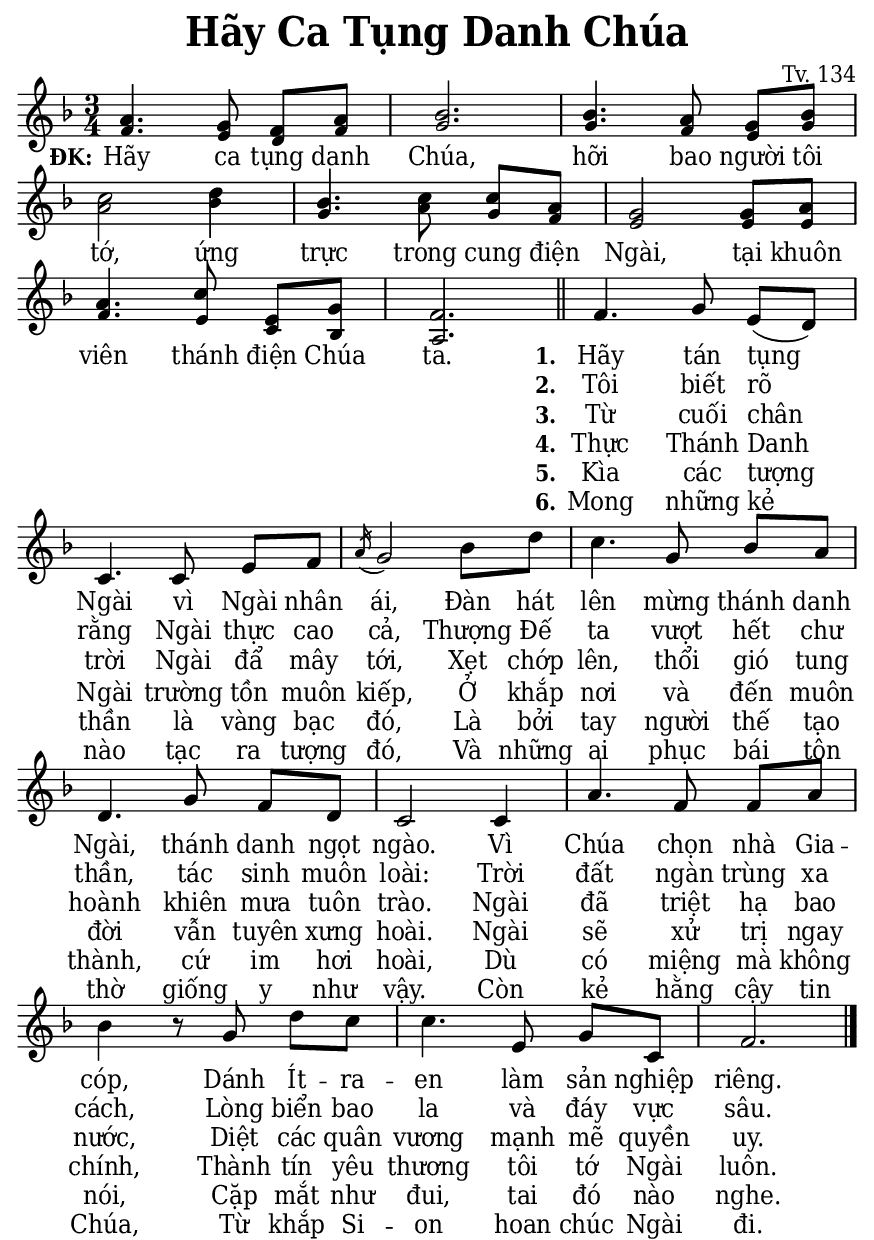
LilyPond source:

% Cài đặt chung\
\version "2.22.1"
\include "english.ly"

\header {
  title = \markup { \fontsize #1 "Hãy Ca Tụng Danh Chúa" }
  composer = "Tv. 134"
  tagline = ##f
}

% Nhạc phiên khúc
nhacPhienKhucSop = \relative c'' {
  a4. g8 f a |
  bf2. |
  bf4. a8 g bf |
  c2 d4 |
  bf4. c8 c a |
  g2 g8 a |
  a4. c8 e, g |
  f2. \bar "||"
  
  f4. g8 e (d) |
  c4. c8 e f |
  \slashedGrace { a16 ( } g2) bf8 d |
  c4. g8 bf a |
  d,4. g8 f d |
  c2 c4 |
  a'4. f8 f a |
  bf4 r8 g d' c |
  c4. e,8 g c, |
  f2. \bar "|."
}

nhacPhienKhucAlto = \relative c' {
  f4. e8 d f |
  g2. |
  g4. f8 e g |
  a2 bf4 |
  g4. a8 g f |
  e2 e8 e |
  f4. e8 c bf |
  a2.
}

% Lời phiên khúc
loiPhienKhucSop = \lyrics {
  \set stanza = "ĐK:"
  Hãy ca tụng danh Chúa,
  hỡi bao người tôi tớ,
  ứng trực trong cung điện Ngài,
  tại khuôn viên thánh điện Chúa ta.
  <<
    {
      \set stanza = "1."
      Hãy tán tụng Ngài vì Ngài nhân ái,
      Đàn hát lên mừng thánh danh Ngài,
      thánh danh ngọt ngào.
      Vì Chúa chọn nhà Gia -- cóp,
      Dánh Ít -- ra -- en làm sản nghiệp riêng.
    }
    \new Lyrics {
	    \set associatedVoice = "beSop"
	    \set stanza = "2."
	    Tôi biết rõ rằng Ngài thực cao cả,
	    Thượng Đế ta vượt hết chư thần, tác sinh muôn loài:
	    Trời đất ngàn trùng xa cách,
	    Lòng biển bao la và đáy vực sâu.
    }
    \new Lyrics {
	    \set associatedVoice = "beSop"
	    \set stanza = "3."
	    Từ cuối chân trời Ngài đẩ  mây tới,
	    Xẹt chớp lên, thổi gió tung hoành
	    khiên mưa tuôn trào.
	    Ngài đã triệt hạ bao nước,
	    Diệt các quân vương mạnh mẽ quyền uy.
    }
    \new Lyrics {
	    \set associatedVoice = "beSop"
	    \set stanza = "4."
	    Thực Thánh Danh Ngài trường tồn muôn kiếp,
	    Ở khắp nơi và đến muôn đời vẫn tuyên xưng hoài.
	    Ngài sẽ xử trị ngay chính,
	    Thành tín yêu thương tôi tớ Ngài luôn.
    }
    \new Lyrics {
	    \set associatedVoice = "beSop"
	    \set stanza = "5."
	    Kìa các tượng thần là vàng bạc đó,
	    Là bởi tay người thế tạo thành,
	    cứ im hơi hoài,
	    Dù có miệng mà không nói,
	    Cặp mắt như đui, tai đó nào nghe.
    }
    \new Lyrics {
	    \set associatedVoice = "beSop"
	    \set stanza = "6."
	    Mong những kẻ nào tạc ra tượng đó,
	    Và những ai phục bái tôn thờ giống y như vậy.
	    Còn kẻ hằng cậy tin Chúa,
	    Từ khắp Si -- on hoan chúc Ngài đi.
    }
  >>
}

% Dàn trang
\paper {
  #(set-paper-size "a5")
  top-margin = 0.5\mm
  bottom-margin = 0.5\mm
  left-margin = 3\mm
  right-margin = 3\mm
  indent = #0
  #(define fonts
	 (make-pango-font-tree "Deja Vu Serif Condensed"
	 		       "Deja Vu Serif Condensed"
			       "Deja Vu Serif Condensed"
			       (/ 20 20)))
  print-page-number = ##f
  page-count = #1
}

TongNhip = {
  \key f \major \time 3/4
  \set Timing.beamExceptions = #'()
  \set Timing.baseMoment = #(ly:make-moment 1/4)
}

% Đổi kích thước nốt cho bè phụ
notBePhu =
#(define-music-function (font-size music) (number? ly:music?)
   (for-some-music
     (lambda (m)
       (if (music-is-of-type? m 'rhythmic-event)
           (begin
             (set! (ly:music-property m 'tweaks)
                   (cons `(font-size . ,font-size)
                         (ly:music-property m 'tweaks)))
             #t)
           #f))
     music)
   music)

\score {
  \new ChoirStaff <<
    \new Staff \with {
        \consists "Merge_rests_engraver"
        printPartCombineTexts = ##f
      }
      <<
      \new Voice \TongNhip \partCombine 
        \nhacPhienKhucSop
        \notBePhu -1 { \nhacPhienKhucAlto }
      \new NullVoice = beSop \nhacPhienKhucSop
      \new Lyrics \lyricsto beSop \loiPhienKhucSop
      >>
  >>
  \layout {
    \override Lyrics.LyricSpace.minimum-distance = #0.7
    \override Score.BarNumber.break-visibility = ##(#f #f #f)
    \override Score.SpacingSpanner.uniform-stretching = ##t
  } 
}
